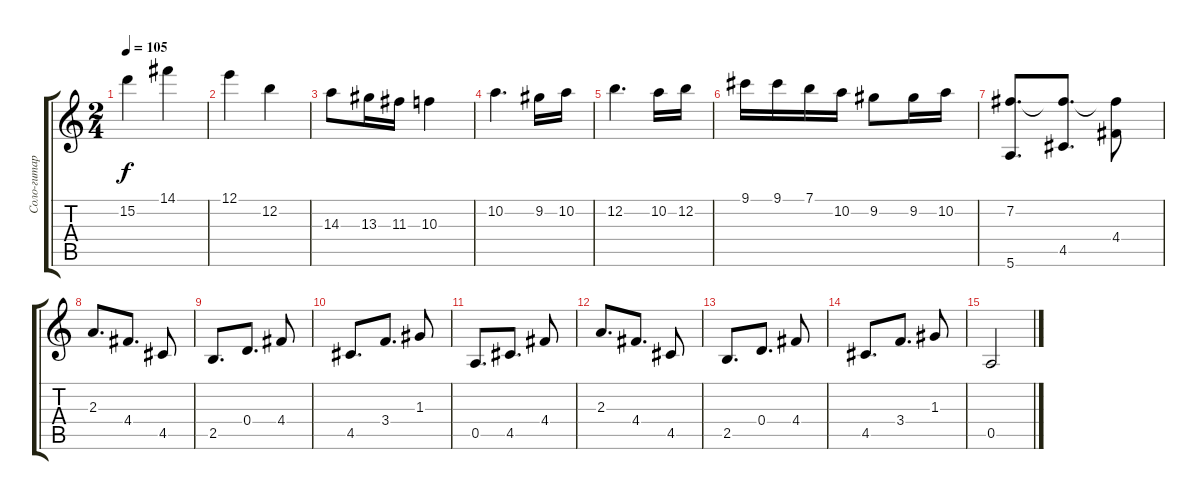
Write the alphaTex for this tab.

\track ("Соло-гитара 2" "Соло-гитар") {instrument distortionguitar}
\staff {score tabs}
\tuning (E4 B3 G3 D3 A2 E2) {hide}
\ts (2 4)
\tempo 105
\clef g2
\ks c
15.2.4{dy f} 14.1.4 |
12.1.4 12.2.4 |
14.3.8 13.3.16 11.3.16 10.3.4 |
10.2.4{d} 9.2.16 10.2.16 |
12.2.4{d} 10.2.16 12.2.16 |
9.1.16 9.1.16 7.1.16 10.2.16 9.2.8 9.2.16 10.2.16 |
(7.2 5.6).8{d} (7.2{t} 4.5).8{d} (7.2{t} 4.4).8 |
2.3.8{d} 4.4.8{d} 4.5.8 |
2.5.8{d} 0.4.8{d} 4.4.8 |
4.5.8{d} 3.4.8{d} 1.3.8 |
0.5.8{d} 4.5.8{d} 4.4.8 |
2.3.8{d} 4.4.8{d} 4.5.8 |
2.5.8{d} 0.4.8{d} 4.4.8 |
4.5.8{d} 3.4.8{d} 1.3.8 |
0.5.2
